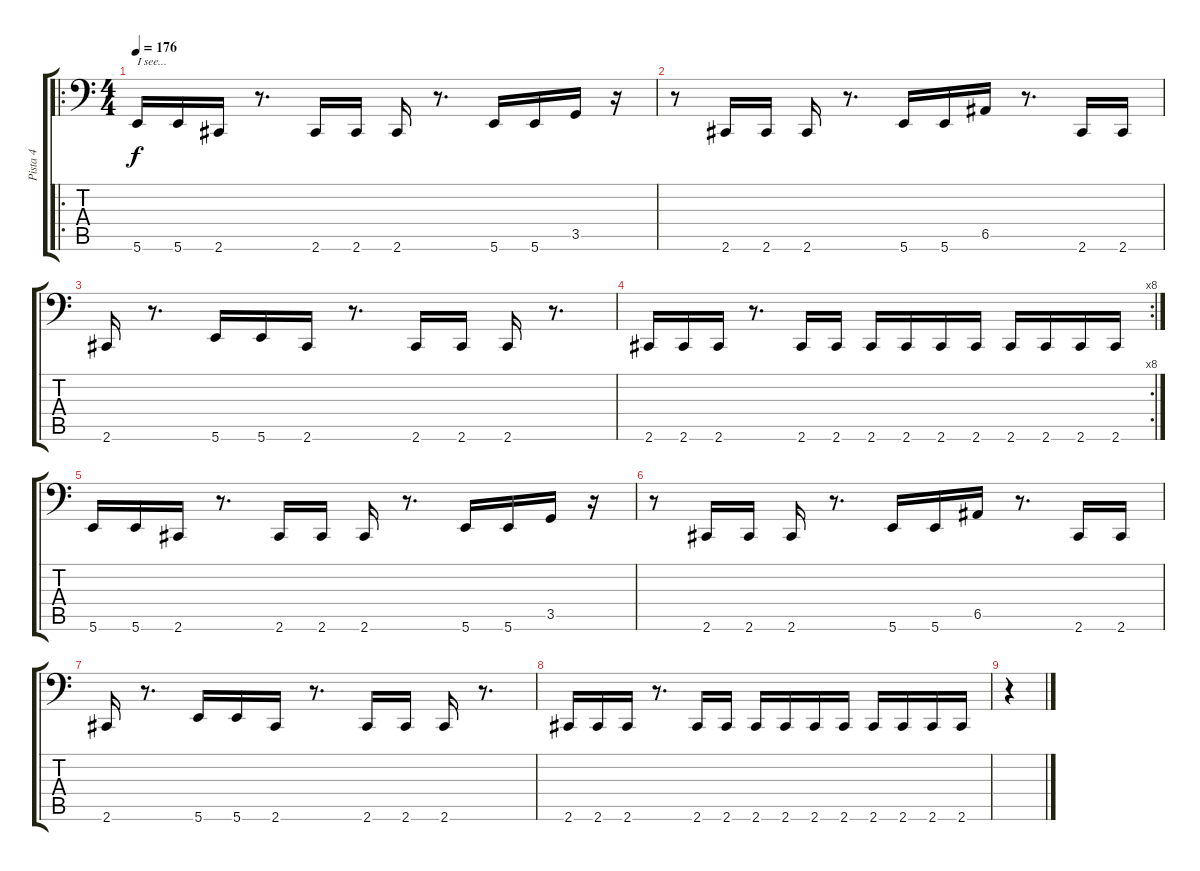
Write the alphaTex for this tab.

\track ("Pista 4" "Pista 4") {instrument slapbass2}
\staff {score tabs}
\tuning (C3 G2 D2 A1 E1 B0) {hide}
\ro
\ts (4 4)
\tempo 176
\clef f4
\ks c
5.6.16{txt "I see..." dy f} 5.6.16 2.6.16 r.8{d} 2.6.16 2.6.16 2.6.16 r.8{d} 5.6.16 5.6.16 3.5.16 r.16 |
r.8 2.6.16 2.6.16 2.6.16 r.8{d} 5.6.16 5.6.16 6.5.16 r.8{d} 2.6.16 2.6.16 |
2.6.16 r.8{d} 5.6.16 5.6.16 2.6.16 r.8{d} 2.6.16 2.6.16 2.6.16 r.8{d} |
\rc 8
2.6.16 2.6.16 2.6.16 r.8{d} 2.6.16 2.6.16 2.6.16 2.6.16 2.6.16 2.6.16 2.6.16 2.6.16 2.6.16 2.6.16 |
5.6.16 5.6.16 2.6.16 r.8{d} 2.6.16 2.6.16 2.6.16 r.8{d} 5.6.16 5.6.16 3.5.16 r.16 |
r.8 2.6.16 2.6.16 2.6.16 r.8{d} 5.6.16 5.6.16 6.5.16 r.8{d} 2.6.16 2.6.16 |
2.6.16 r.8{d} 5.6.16 5.6.16 2.6.16 r.8{d} 2.6.16 2.6.16 2.6.16 r.8{d} |
2.6.16 2.6.16 2.6.16 r.8{d} 2.6.16 2.6.16 2.6.16 2.6.16 2.6.16 2.6.16 2.6.16 2.6.16 2.6.16 2.6.16 |
r.4
